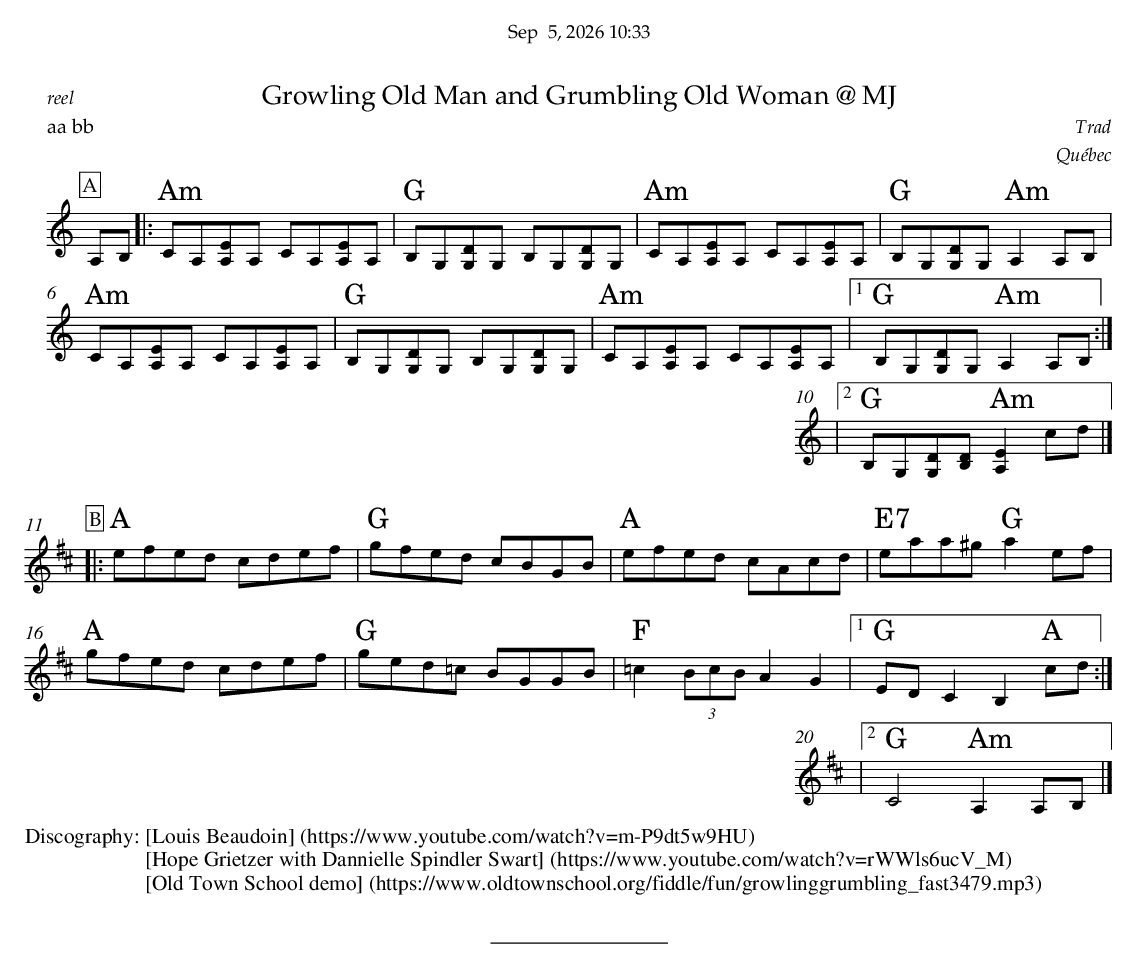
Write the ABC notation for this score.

X:1
T:Growling Old Man and Grumbling Old Woman @ MJ
C:Trad
O:Québec
P:aa bb
M:C |
L:1/8
K:Amin
P:A
A,B, |: "Am"CA,[A,E]A, CA,[A,E]A, | "G" B,G,[G,D]G, B,G,[G,D]G, |"Am"CA,[A,E]A, CA,[A,E]A, |"G" B,G,[G,D]G, "Am"A,2 A,B,|
"Am"CA,[A,E]A, CA,[A,E]A, | "G" B,G,[G,D]G, B,G,[G,D]G, |"Am"CA,[A,E]A, CA,[A,E]A, |1 "G" B,G,[G,D]G, "Am"A,2 A,B,:|
|2 "G" B,G,[G,D][B,D] "Am"[A,2E2] cd |]
%%vskip 0.5cm
P:B
K:Amix
|: "A" efed cdef | "G" gfed cBGB | "A" efed cAcd | "E7"eaa^g "G" a2ef |
"A" gfed cdef | "G" ged=c BGGB | "F"=c2(3BcB A2 G2 |1 "G" ED C2 B,2 "A" cd :|
|2 "G" C4 "Am"A,2 A,B, |]
